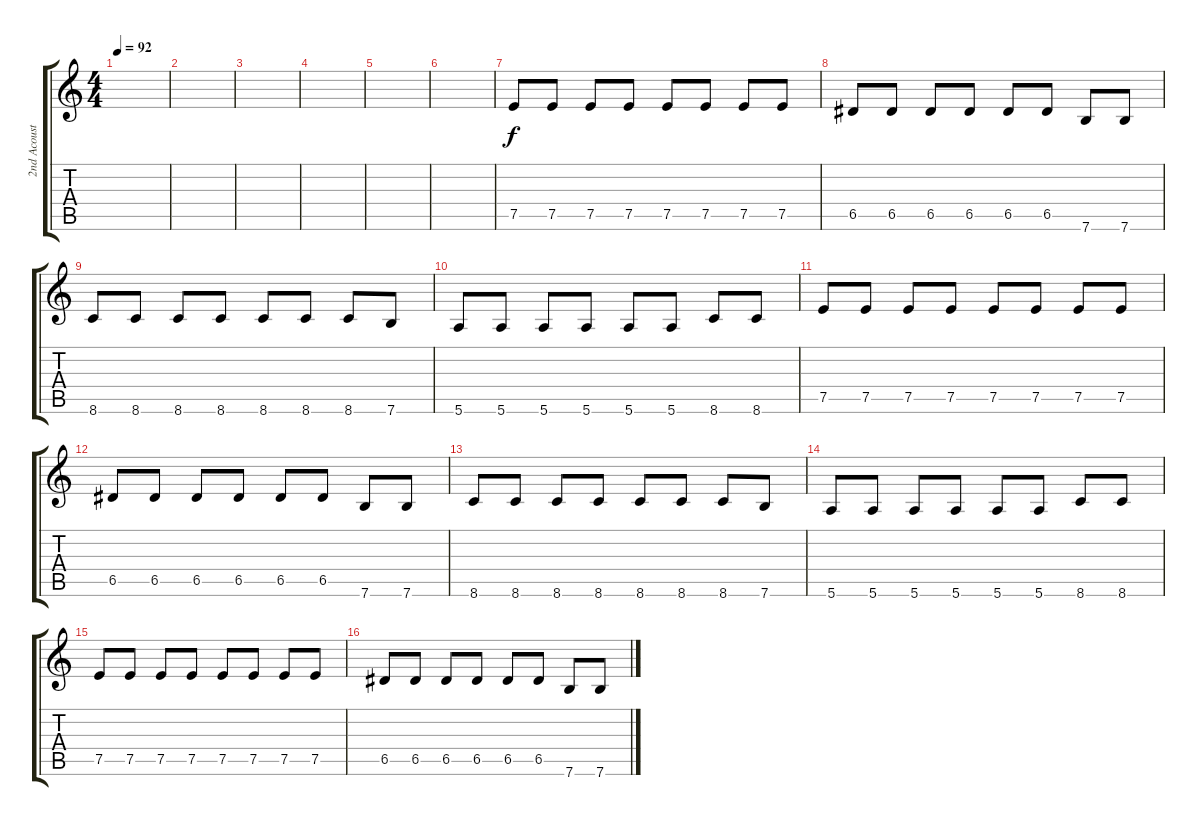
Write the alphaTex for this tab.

\track ("2nd Acoustic Gutitar" "2nd Acoust") {instrument acousticguitarnylon}
\staff {score tabs}
\tuning (E4 B3 G3 D3 A2 E2) {hide}
\ts (4 4)
\tempo 92
\clef g2
\ks c
|
|
|
|
|
|
7.5.8{volume 9 instrument acousticguitarnylon} 7.5.8 7.5.8 7.5.8 7.5.8 7.5.8 7.5.8 7.5.8 |
6.5.8 6.5.8 6.5.8 6.5.8 6.5.8 6.5.8 7.6.8 7.6.8 |
8.6.8 8.6.8 8.6.8 8.6.8 8.6.8 8.6.8 8.6.8 7.6.8 |
5.6.8 5.6.8 5.6.8 5.6.8 5.6.8 5.6.8 8.6.8 8.6.8 |
7.5.8{volume 9 instrument acousticguitarnylon} 7.5.8 7.5.8 7.5.8 7.5.8 7.5.8 7.5.8 7.5.8 |
6.5.8 6.5.8 6.5.8 6.5.8 6.5.8 6.5.8 7.6.8 7.6.8 |
8.6.8 8.6.8 8.6.8 8.6.8 8.6.8 8.6.8 8.6.8 7.6.8 |
5.6.8 5.6.8 5.6.8 5.6.8 5.6.8 5.6.8 8.6.8 8.6.8 |
7.5.8{volume 9 instrument acousticguitarnylon} 7.5.8 7.5.8 7.5.8 7.5.8 7.5.8 7.5.8 7.5.8 |
6.5.8 6.5.8 6.5.8 6.5.8 6.5.8 6.5.8 7.6.8 7.6.8
